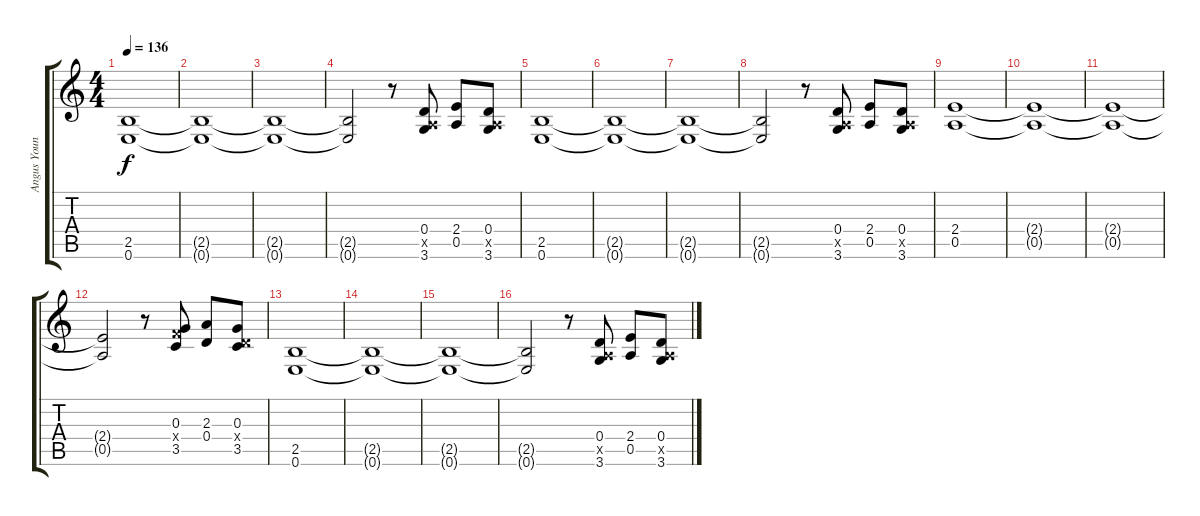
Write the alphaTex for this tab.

\track ("Angus Young (Filler)" "Angus Youn") {instrument distortionguitar}
\staff {score tabs}
\tuning (E4 B3 G3 D3 A2 E2) {hide}
\ts (4 4)
\tempo 136
\clef g2
\ks c
(2.5 0.6).1{dy f volume 8} |
(2.5{t} 0.6{t}).1 |
(2.5{t} 0.6{t}).1 |
(2.5{t} 0.6{t}).2 r.8 (0.4 0.5{x} 3.6).8{volume 13} (2.4 0.5).8 (0.4 0.5{x} 3.6).8 |
(2.5 0.6).1{volume 8} |
(2.5{t} 0.6{t}).1 |
(2.5{t} 0.6{t}).1 |
(2.5{t} 0.6{t}).2 r.8 (0.4 0.5{x} 3.6).8{volume 13} (2.4 0.5).8 (0.4 0.5{x} 3.6).8 |
(2.4 0.5).1{volume 8} |
(2.4{t} 0.5{t}).1 |
(2.4{t} 0.5{t}).1 |
(2.4{t} 0.5{t}).2 r.8 (0.3 3.4{x} 3.5).8{volume 14} (2.3 0.4).8 (0.3 0.4{x} 3.5).8 |
(2.5 0.6).1{volume 8} |
(2.5{t} 0.6{t}).1 |
(2.5{t} 0.6{t}).1 |
(2.5{t} 0.6{t}).2 r.8 (0.4 0.5{x} 3.6).8{volume 13} (2.4 0.5).8 (0.4 0.5{x} 3.6).8
